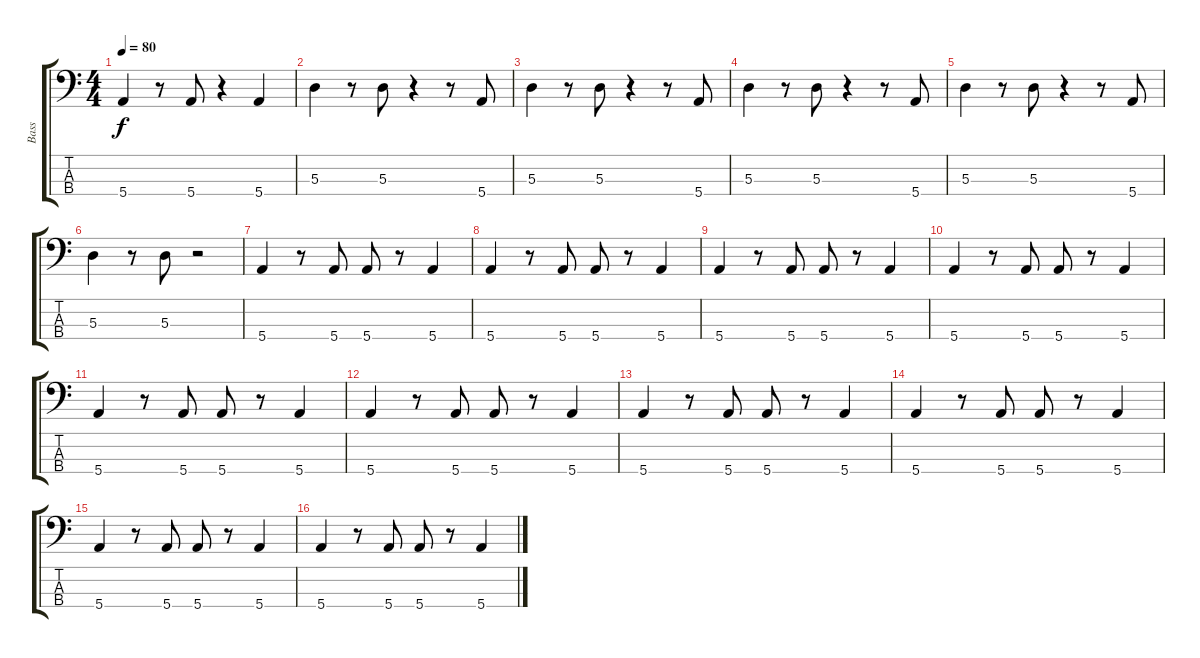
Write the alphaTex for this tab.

\track ("Bass" "Bass") {instrument electricbassfinger}
\staff {score tabs}
\tuning (G2 D2 A1 E1) {hide}
\ts (4 4)
\tempo 80
\clef f4
\ks c
5.4.4{dy f} r.8 5.4.8 r.4 5.4.4 |
5.3.4 r.8 5.3.8 r.4 r.8 5.4.8 |
5.3.4 r.8 5.3.8 r.4 r.8 5.4.8 |
5.3.4 r.8 5.3.8 r.4 r.8 5.4.8 |
5.3.4 r.8 5.3.8 r.4 r.8 5.4.8 |
5.3.4 r.8 5.3.8 r.2 |
5.4.4 r.8 5.4.8 5.4.8 r.8 5.4.4 |
5.4.4 r.8 5.4.8 5.4.8 r.8 5.4.4 |
5.4.4 r.8 5.4.8 5.4.8 r.8 5.4.4 |
5.4.4 r.8 5.4.8 5.4.8 r.8 5.4.4 |
5.4.4 r.8 5.4.8 5.4.8 r.8 5.4.4 |
5.4.4 r.8 5.4.8 5.4.8 r.8 5.4.4 |
5.4.4 r.8 5.4.8 5.4.8 r.8 5.4.4 |
5.4.4 r.8 5.4.8 5.4.8 r.8 5.4.4 |
5.4.4 r.8 5.4.8 5.4.8 r.8 5.4.4 |
5.4.4 r.8 5.4.8 5.4.8 r.8 5.4.4
